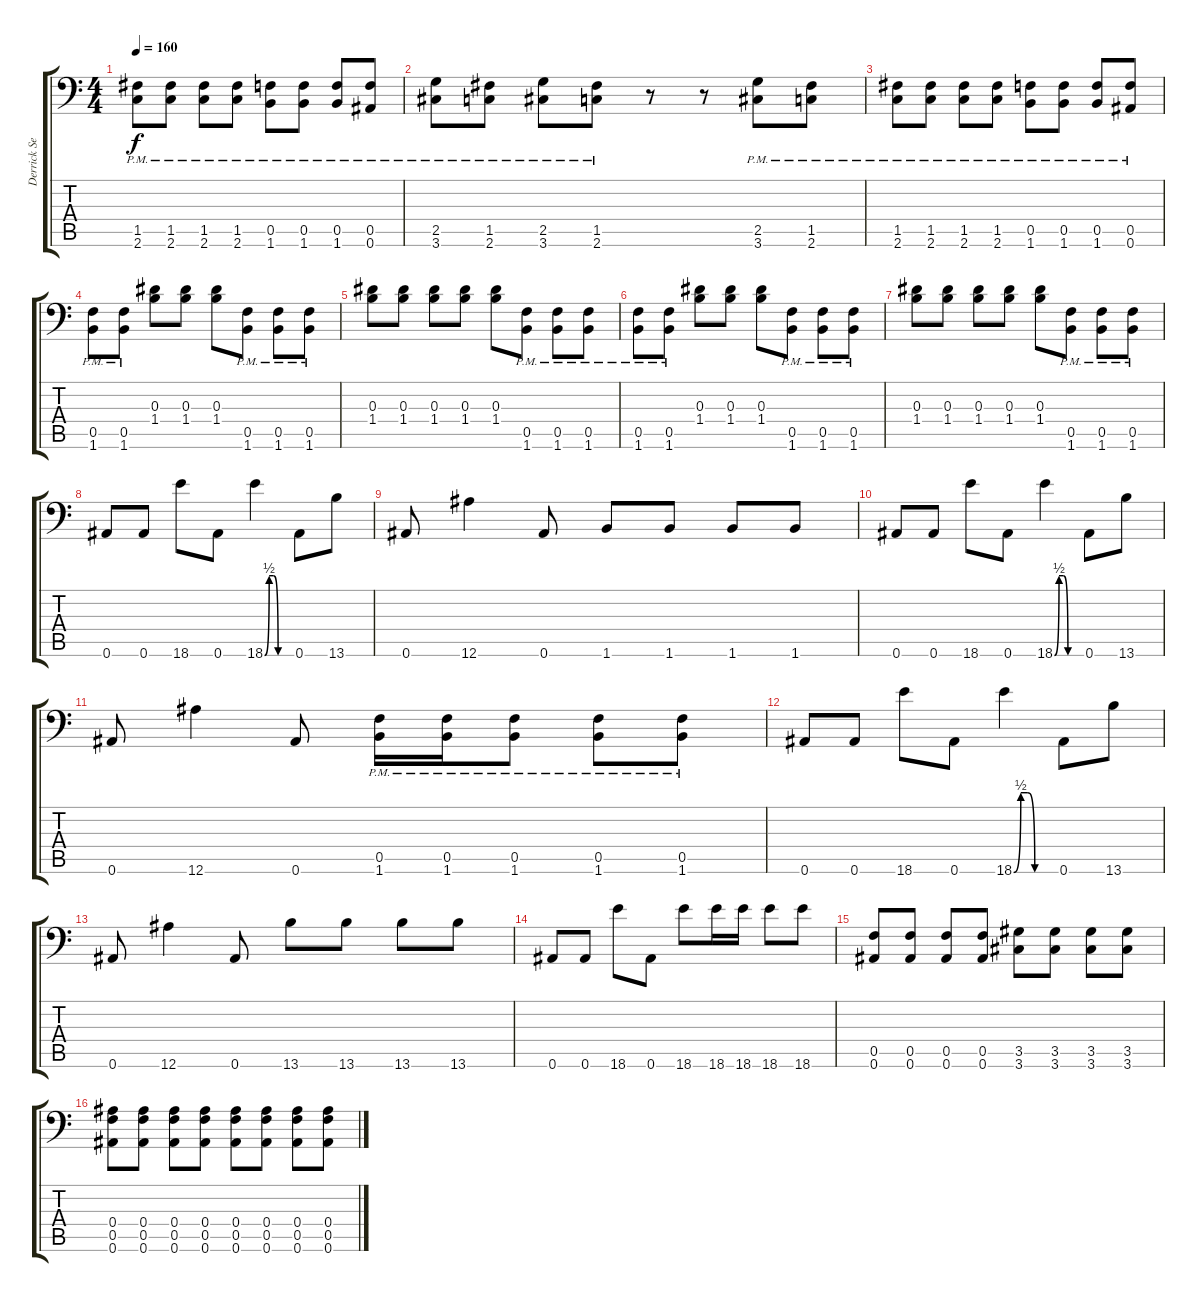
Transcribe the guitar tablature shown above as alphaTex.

\track ("Derrick Sechrist" "Derrick Se") {instrument distortionguitar}
\staff {score tabs}
\tuning (C4 G3 Eb3 Bb2 F2 Bb1) {hide}
\ts (4 4)
\tempo 160
\clef f4
\ks c
(1.5{pm} 2.6{pm}).8{dy f} (1.5{pm} 2.6{pm}).8 (1.5{pm} 2.6{pm}).8 (1.5{pm} 2.6{pm}).8 (0.5{pm} 1.6{pm}).8 (0.5{pm} 1.6{pm}).8 (0.5{pm} 1.6{pm}).8 (0.5{pm} 0.6{pm}).8 |
(2.5{pm} 3.6{pm}).8 (1.5{pm} 2.6{pm}).8 (2.5{pm} 3.6{pm}).8 (1.5{pm} 2.6{pm}).8 r.8 r.8 (2.5{pm} 3.6{pm}).8 (1.5{pm} 2.6{pm}).8 |
(1.5{pm} 2.6{pm}).8 (1.5{pm} 2.6{pm}).8 (1.5{pm} 2.6{pm}).8 (1.5{pm} 2.6{pm}).8 (0.5{pm} 1.6{pm}).8 (0.5{pm} 1.6{pm}).8 (0.5{pm} 1.6{pm}).8 (0.5{pm} 0.6{pm}).8 |
(0.5{pm} 1.6{pm}).8 (0.5{pm} 1.6{pm}).8 (0.3 1.4).8 (0.3 1.4).8 (0.3 1.4).8 (0.5{pm} 1.6{pm}).8 (0.5{pm} 1.6{pm}).8 (0.5{pm} 1.6{pm}).8 |
(0.3 1.4).8 (0.3 1.4).8 (0.3 1.4).8 (0.3 1.4).8 (0.3 1.4).8 (0.5{pm} 1.6{pm}).8 (0.5{pm} 1.6{pm}).8 (0.5{pm} 1.6{pm}).8 |
(0.5{pm} 1.6{pm}).8 (0.5{pm} 1.6{pm}).8 (0.3 1.4).8 (0.3 1.4).8 (0.3 1.4).8 (0.5{pm} 1.6{pm}).8 (0.5{pm} 1.6{pm}).8 (0.5{pm} 1.6{pm}).8 |
(0.3 1.4).8 (0.3 1.4).8 (0.3 1.4).8 (0.3 1.4).8 (0.3 1.4).8 (0.5{pm} 1.6{pm}).8 (0.5{pm} 1.6{pm}).8 (0.5{pm} 1.6{pm}).8 |
0.6.8 0.6.8 18.6.8 0.6.8 18.6{be (custom 0 0 10 2 20 2 30 0 60 0)}.4 0.6.8 13.6.8 |
0.6.8 12.6.4 0.6.8 1.6.8 1.6.8 1.6.8 1.6.8 |
0.6.8 0.6.8 18.6.8 0.6.8 18.6{be (custom 0 0 10 2 20 2 30 0 60 0)}.4 0.6.8 13.6.8 |
0.6.8 12.6.4 0.6.8 (0.5{pm} 1.6{pm}).16 (0.5{pm} 1.6{pm}).16 (0.5{pm} 1.6{pm}).8 (0.5{pm} 1.6{pm}).8 (0.5{pm} 1.6{pm}).8 |
0.6.8 0.6.8 18.6.8 0.6.8 18.6{be (custom 0 0 10 2 20 2 30 0 60 0)}.4 0.6.8 13.6.8 |
0.6.8 12.6.4 0.6.8 13.6.8 13.6.8 13.6.8 13.6.8 |
0.6.8 0.6.8 18.6.8 0.6.8 18.6.8 18.6.16 18.6.16 18.6.8 18.6.8 |
(0.5 0.6).8 (0.5 0.6).8 (0.5 0.6).8 (0.5 0.6).8 (3.5 3.6).8 (3.5 3.6).8 (3.5 3.6).8 (3.5 3.6).8 |
(0.4 0.5 0.6).8 (0.4 0.5 0.6).8 (0.4 0.5 0.6).8 (0.4 0.5 0.6).8 (0.4 0.5 0.6).8 (0.4 0.5 0.6).8 (0.4 0.5 0.6).8 (0.4 0.5 0.6).8
